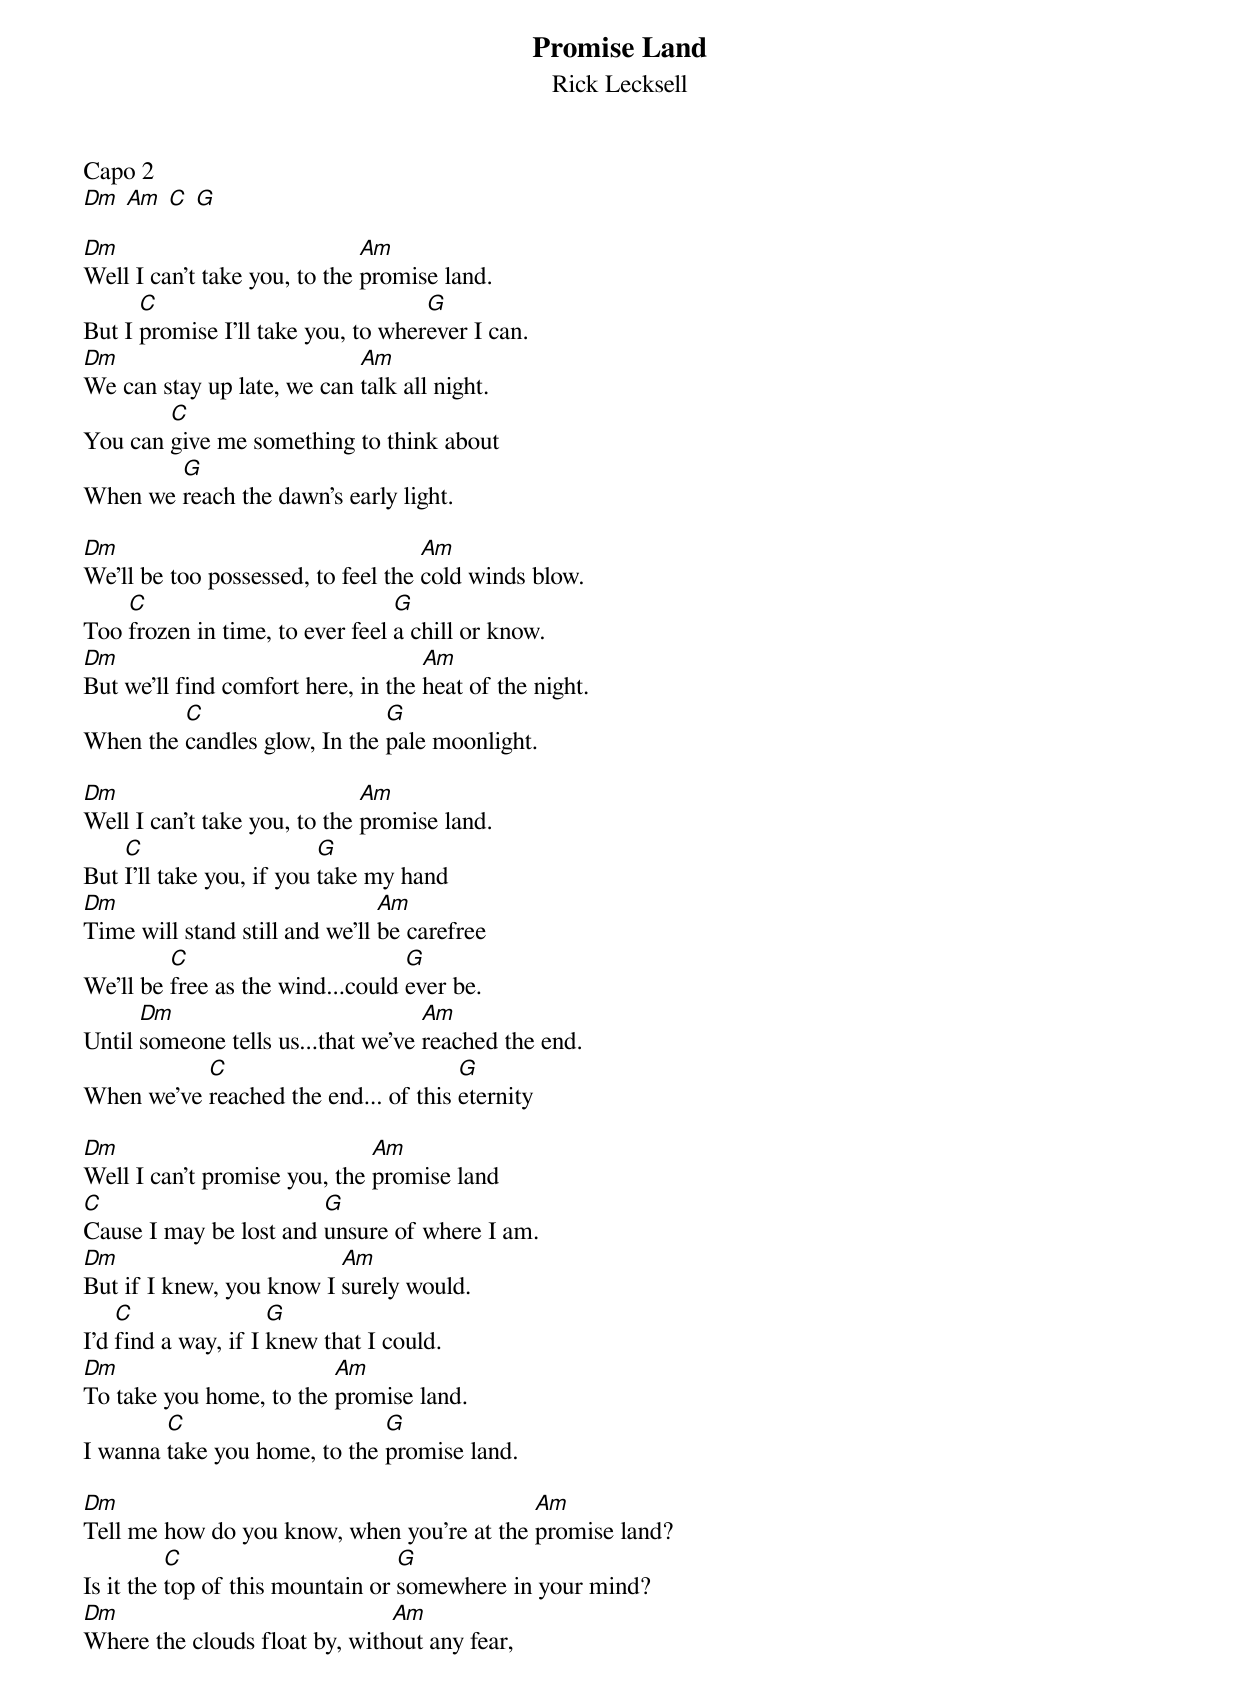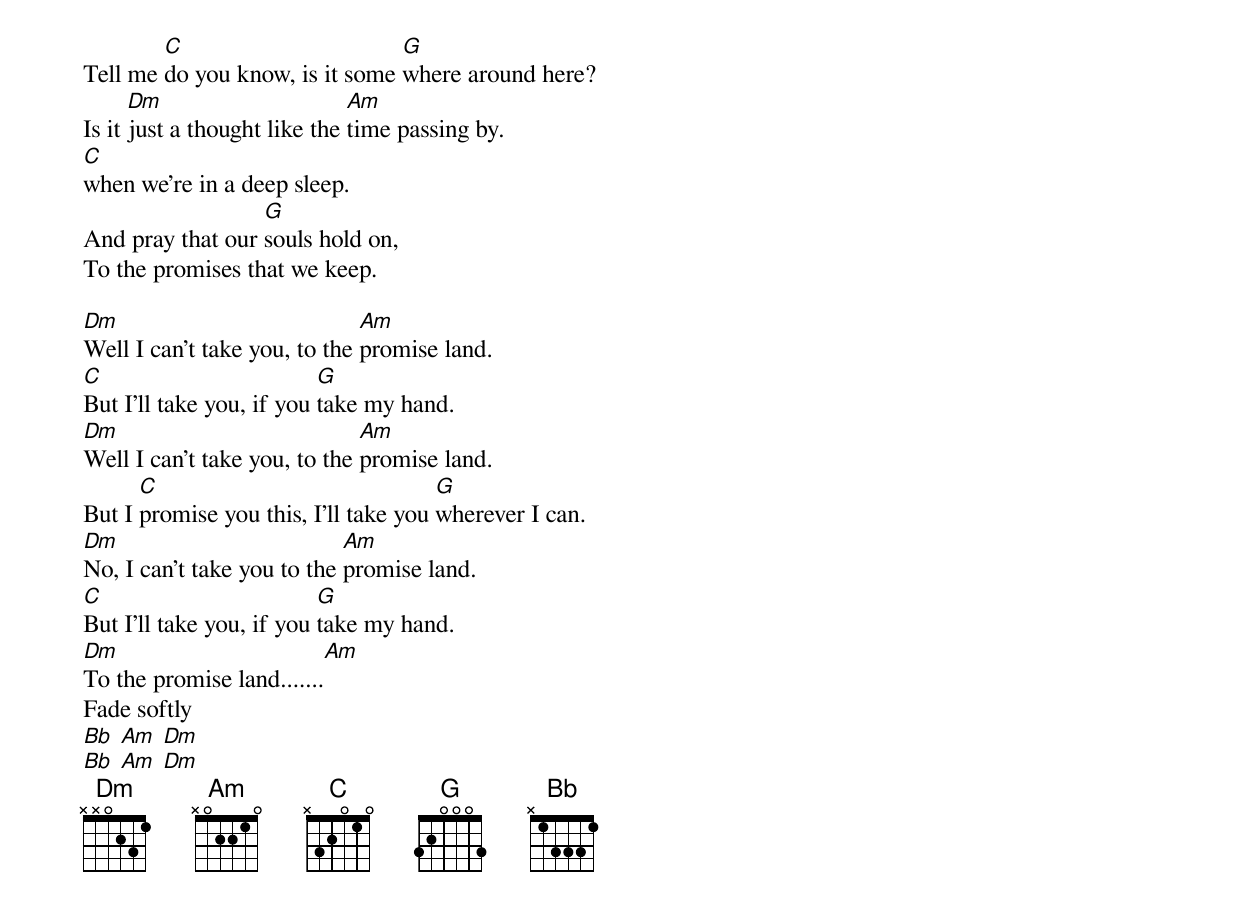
{title:Promise Land}
{subtitle:Rick Lecksell}
Capo 2
[Dm] [Am] [C] [G]

[Dm]Well I can't take you, to the [Am]promise land.
But I [C]promise I'll take you, to wher[G]ever I can.
[Dm]We can stay up late, we can [Am]talk all night.
You can [C]give me something to think about
When we [G]reach the dawn's early light.

[Dm]We'll be too possessed, to feel the [Am]cold winds blow.
Too [C]frozen in time, to ever feel [G]a chill or know.
[Dm]But we'll find comfort here, in the [Am]heat of the night.
When the [C]candles glow, In the [G]pale moonlight.

[Dm]Well I can't take you, to the [Am]promise land.
But [C]I'll take you, if you [G]take my hand
[Dm]Time will stand still and we'll [Am]be carefree
We'll be [C]free as the wind...could [G]ever be.
Until [Dm]someone tells us...that we've [Am]reached the end.
When we've [C]reached the end... of this [G]eternity

[Dm]Well I can't promise you, the [Am]promise land
[C]Cause I may be lost and [G]unsure of where I am.
[Dm]But if I knew, you know I [Am]surely would.
I'd [C]find a way, if I [G]knew that I could.
[Dm]To take you home, to the [Am]promise land.
I wanna [C]take you home, to the [G]promise land.

[Dm]Tell me how do you know, when you're at the [Am]promise land?
Is it the [C]top of this mountain or [G]somewhere in your mind?
[Dm]Where the clouds float by, with[Am]out any fear,
Tell me [C]do you know, is it some [G]where around here?
Is it [Dm]just a thought like the [Am]time passing by.
[C]when we're in a deep sleep.
And pray that our [G]souls hold on,
To the promises that we keep.

[Dm]Well I can't take you, to the [Am]promise land.
[C]But I'll take you, if you [G]take my hand.
[Dm]Well I can't take you, to the [Am]promise land.
But I [C]promise you this, I'll take you [G]wherever I can.
[Dm]No, I can't take you to the [Am]promise land.
[C]But I'll take you, if you [G]take my hand.
[Dm]To the promise land.......[Am]
Fade softly
[Bb] [Am] [Dm]
[Bb] [Am] [Dm]
